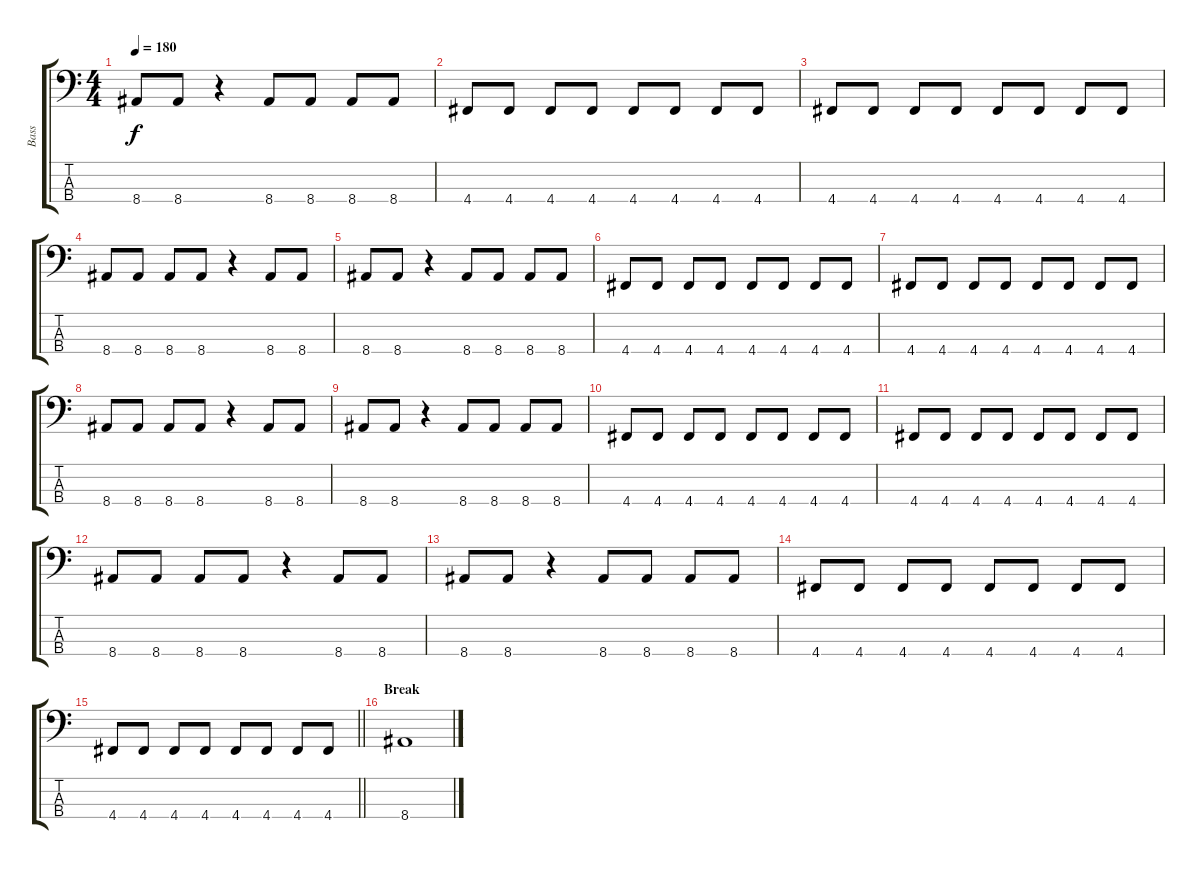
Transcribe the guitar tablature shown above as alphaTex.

\track ("Bass" "Bass") {instrument electricbassfinger}
\staff {score tabs}
\tuning (G2 D2 A1 D1) {hide}
\ts (4 4)
\tempo 180
\clef f4
\ks c
8.4.8{dy f} 8.4.8 r.4 8.4.8 8.4.8 8.4.8 8.4.8 |
4.4.8 4.4.8 4.4.8 4.4.8 4.4.8 4.4.8 4.4.8 4.4.8 |
4.4.8 4.4.8 4.4.8 4.4.8 4.4.8 4.4.8 4.4.8 4.4.8 |
8.4.8 8.4.8 8.4.8 8.4.8 r.4 8.4.8 8.4.8 |
8.4.8 8.4.8 r.4 8.4.8 8.4.8 8.4.8 8.4.8 |
4.4.8 4.4.8 4.4.8 4.4.8 4.4.8 4.4.8 4.4.8 4.4.8 |
4.4.8 4.4.8 4.4.8 4.4.8 4.4.8 4.4.8 4.4.8 4.4.8 |
8.4.8 8.4.8 8.4.8 8.4.8 r.4 8.4.8 8.4.8 |
8.4.8 8.4.8 r.4 8.4.8 8.4.8 8.4.8 8.4.8 |
4.4.8 4.4.8 4.4.8 4.4.8 4.4.8 4.4.8 4.4.8 4.4.8 |
4.4.8 4.4.8 4.4.8 4.4.8 4.4.8 4.4.8 4.4.8 4.4.8 |
8.4.8 8.4.8 8.4.8 8.4.8 r.4 8.4.8 8.4.8 |
8.4.8 8.4.8 r.4 8.4.8 8.4.8 8.4.8 8.4.8 |
4.4.8 4.4.8 4.4.8 4.4.8 4.4.8 4.4.8 4.4.8 4.4.8 |
\barLineRight lightlight
4.4.8 4.4.8 4.4.8 4.4.8 4.4.8 4.4.8 4.4.8 4.4.8 |
\section ("" "Break")
8.4.1
